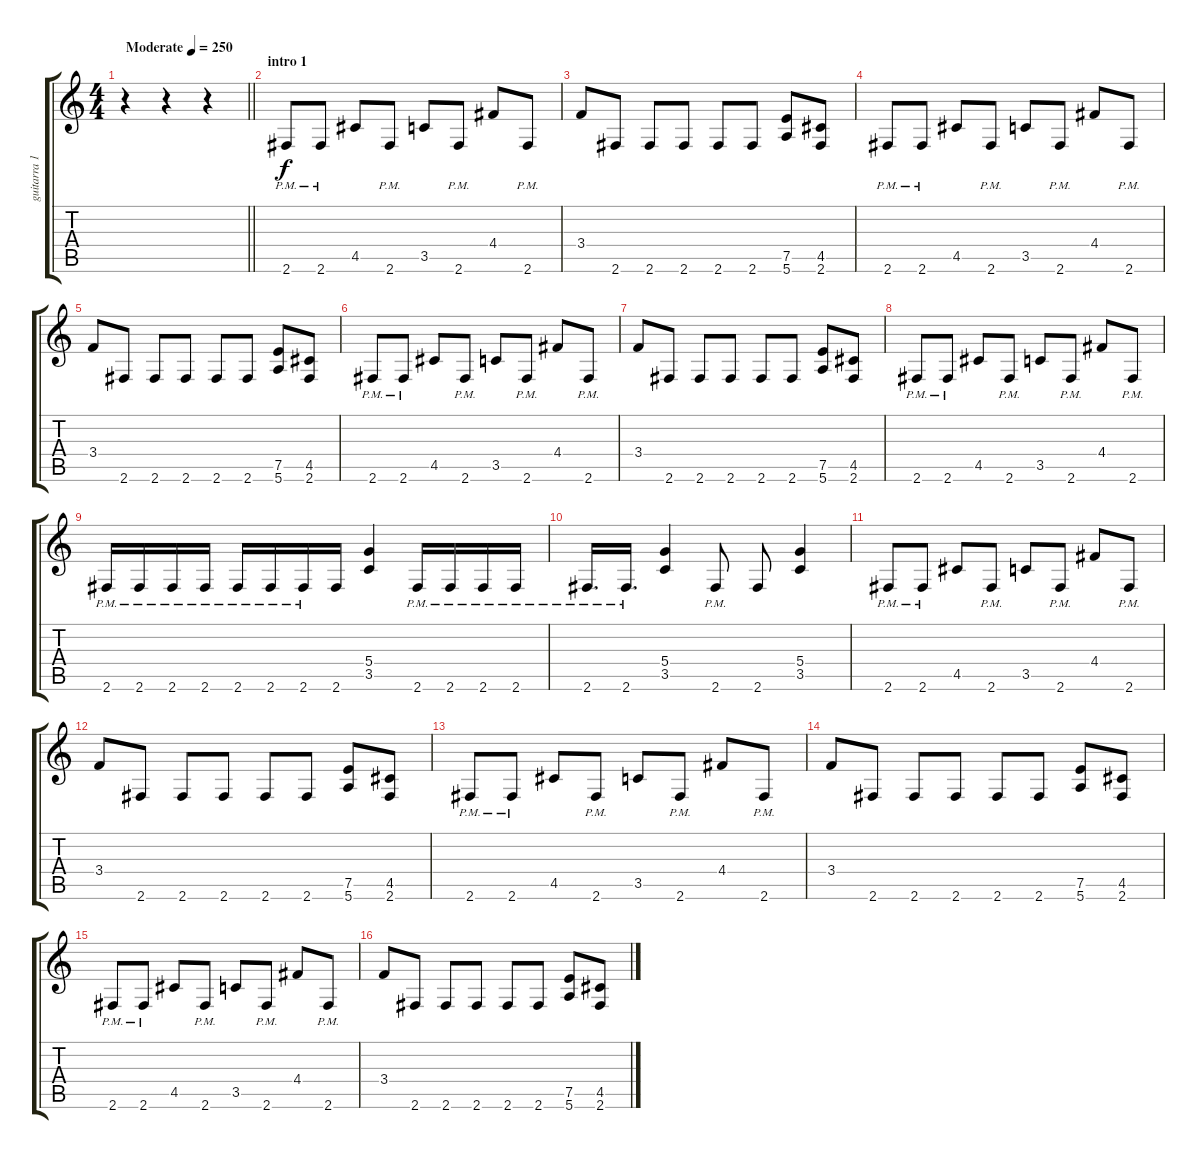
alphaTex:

\track ("guitarra 1" "guitarra 1") {instrument overdrivenguitar}
\staff {score tabs}
\tuning (E4 B3 G3 D3 A2 E2) {hide}
\ts (4 4)
\tempo (250 "Moderate")
\clef g2
\barLineRight lightlight
\ks c
r.4{dy f instrument overdrivenguitar} r.4 r.4 |
\section ("" "intro 1")
2.6{pm}.8 2.6{pm}.8 4.5.8 2.6{pm}.8 3.5.8 2.6{pm}.8 4.4.8 2.6{pm}.8 |
3.4.8 2.6.8 2.6.8 2.6.8 2.6.8 2.6.8 (7.5 5.6).8 (4.5 2.6).8 |
2.6{pm}.8 2.6{pm}.8 4.5.8 2.6{pm}.8 3.5.8 2.6{pm}.8 4.4.8 2.6{pm}.8 |
3.4.8 2.6.8 2.6.8 2.6.8 2.6.8 2.6.8 (7.5 5.6).8 (4.5 2.6).8 |
2.6{pm}.8 2.6{pm}.8 4.5.8 2.6{pm}.8 3.5.8 2.6{pm}.8 4.4.8 2.6{pm}.8 |
3.4.8 2.6.8 2.6.8 2.6.8 2.6.8 2.6.8 (7.5 5.6).8 (4.5 2.6).8 |
2.6{pm}.8 2.6{pm}.8 4.5.8 2.6{pm}.8 3.5.8 2.6{pm}.8 4.4.8 2.6{pm}.8 |
2.6{pm}.16 2.6{pm}.16 2.6{pm}.16 2.6{pm}.16 2.6{pm}.16 2.6{pm}.16 2.6{pm}.16 2.6.16 (5.4 3.5).4 2.6{pm}.16 2.6{pm}.16 2.6{pm}.16 2.6{pm}.16 |
2.6{pm}.16{d} 2.6{pm}.16{d} (5.4 3.5).4 2.6{pm}.8 2.6.8 (5.4 3.5).4 |
2.6{pm}.8 2.6{pm}.8 4.5.8 2.6{pm}.8 3.5.8 2.6{pm}.8 4.4.8 2.6{pm}.8 |
3.4.8 2.6.8 2.6.8 2.6.8 2.6.8 2.6.8 (7.5 5.6).8 (4.5 2.6).8 |
2.6{pm}.8 2.6{pm}.8 4.5.8 2.6{pm}.8 3.5.8 2.6{pm}.8 4.4.8 2.6{pm}.8 |
3.4.8 2.6.8 2.6.8 2.6.8 2.6.8 2.6.8 (7.5 5.6).8 (4.5 2.6).8 |
2.6{pm}.8 2.6{pm}.8 4.5.8 2.6{pm}.8 3.5.8 2.6{pm}.8 4.4.8 2.6{pm}.8 |
3.4.8 2.6.8 2.6.8 2.6.8 2.6.8 2.6.8 (7.5 5.6).8 (4.5 2.6).8
